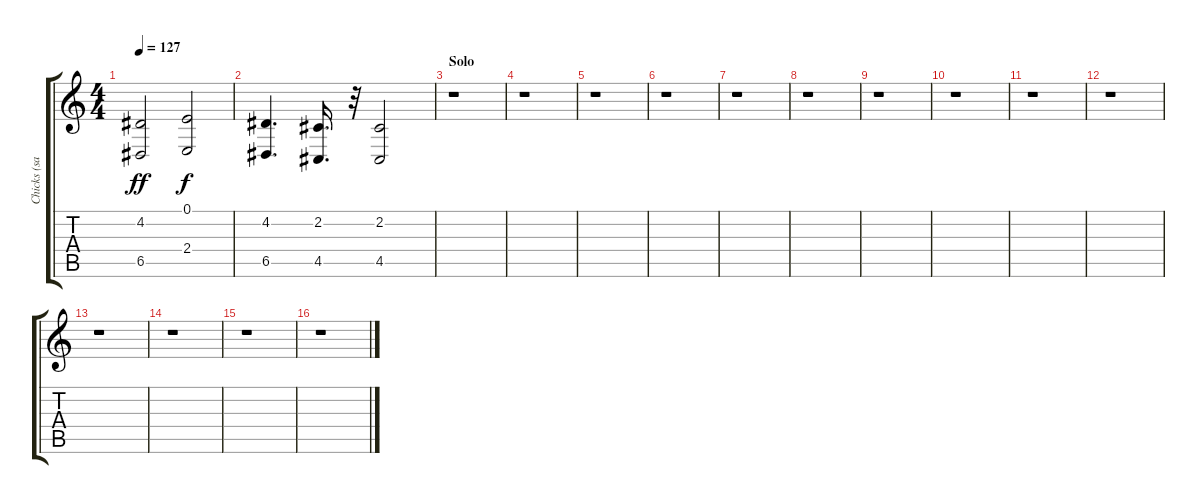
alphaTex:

\track ("Chicks (sail away)" "Chicks (sa") {instrument choiraahs}
\staff {score tabs}
\tuning (E4 B3 G3 D3 A2 E2) {hide}
\ts (4 4)
\tempo 127
\clef g2
\ks c
(4.2 6.5).2{dy ff} (0.1 2.4).2{dy f} |
(4.2 6.5).4{d} (2.2 4.5).16{d} r.32 (2.2 4.5).2 |
\section ("" "Solo")
r.1 |
r.1 |
r.1 |
r.1 |
r.1 |
r.1 |
r.1 |
r.1 |
r.1 |
r.1 |
r.1 |
r.1 |
r.1 |
r.1
